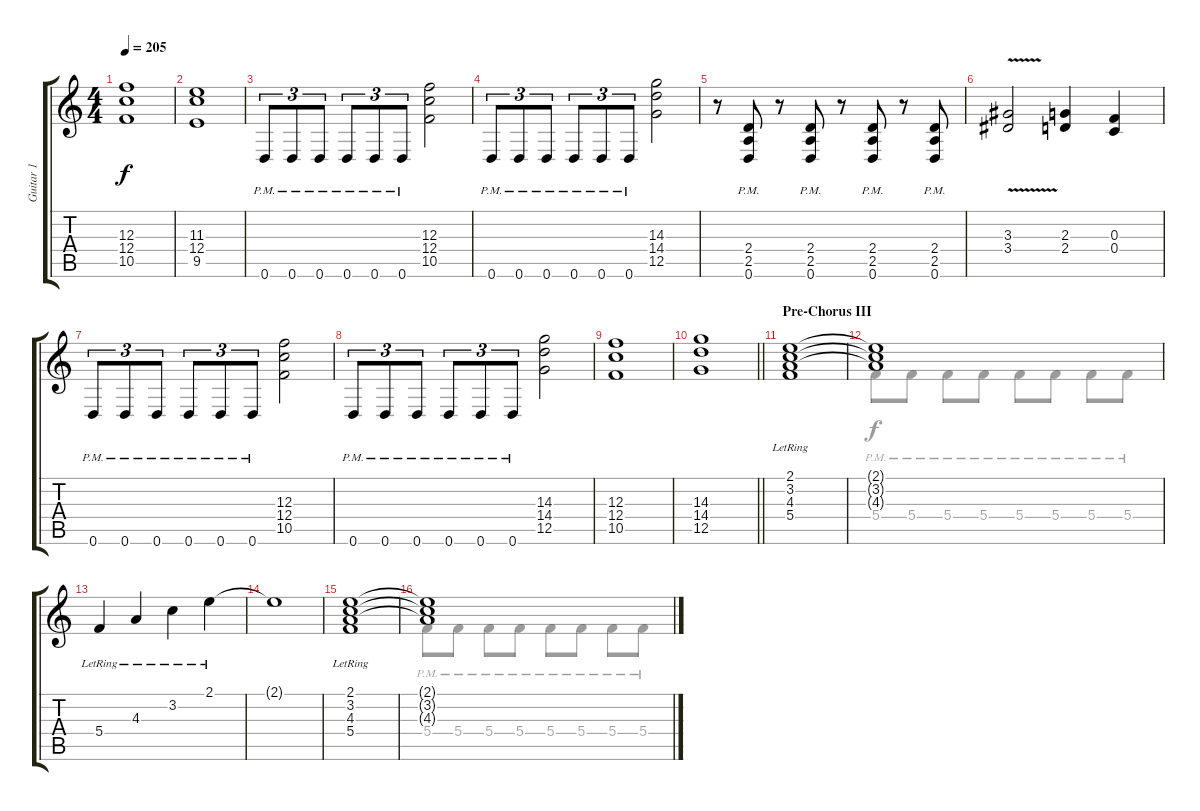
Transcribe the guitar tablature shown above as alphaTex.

\track ("Guitar 1" "Guitar 1") {instrument distortionguitar}
\staff {score tabs}
\tuning (D4 A3 F3 C3 G2 D2) {hide}
\voice
\ts (4 4)
\tempo 205
\clef g2
\ks c
(12.3 12.4 10.5).1{dy f} |
(11.3 12.4 9.5).1 |
0.6{pm}.8{tu (3 2)} 0.6{pm}.8{tu (3 2)} 0.6{pm}.8{tu (3 2)} 0.6{pm}.8{tu (3 2)} 0.6{pm}.8{tu (3 2)} 0.6{pm}.8{tu (3 2)} (12.3 12.4 10.5).2 |
0.6{pm}.8{tu (3 2)} 0.6{pm}.8{tu (3 2)} 0.6{pm}.8{tu (3 2)} 0.6{pm}.8{tu (3 2)} 0.6{pm}.8{tu (3 2)} 0.6{pm}.8{tu (3 2)} (14.3 14.4 12.5).2 |
r.8 (2.4{pm} 2.5{pm} 0.6{pm}).8 r.8 (2.4{pm} 2.5{pm} 0.6{pm}).8 r.8 (2.4{pm} 2.5{pm} 0.6{pm}).8 r.8 (2.4{pm} 2.5{pm} 0.6{pm}).8 |
(3.3{v} 3.4{v}).2 (2.3 2.4).4 (0.3 0.4).4 |
0.6{pm}.8{tu (3 2)} 0.6{pm}.8{tu (3 2)} 0.6{pm}.8{tu (3 2)} 0.6{pm}.8{tu (3 2)} 0.6{pm}.8{tu (3 2)} 0.6{pm}.8{tu (3 2)} (12.3 12.4 10.5).2 |
0.6{pm}.8{tu (3 2)} 0.6{pm}.8{tu (3 2)} 0.6{pm}.8{tu (3 2)} 0.6{pm}.8{tu (3 2)} 0.6{pm}.8{tu (3 2)} 0.6{pm}.8{tu (3 2)} (14.3 14.4 12.5).2 |
(12.3 12.4 10.5).1 |
\barLineRight lightlight
(14.3 14.4 12.5).1 |
\section ("" "Pre-Chorus III")
(2.1{lr} 3.2{lr} 4.3{lr} 5.4{lr}).1 |
(2.1{t} 3.2{t} 4.3{t}).1 |
5.4{lr}.4 4.3{lr}.4 3.2{lr}.4 2.1{lr}.4 |
2.1{t}.1 |
(2.1{lr} 3.2{lr} 4.3{lr} 5.4{lr}).1 |
(2.1{t} 3.2{t} 4.3{t}).1
\voice
\clef g2
\ottava regular
\simile none
\ks c
|
|
|
|
|
|
|
|
|
\barLineRight lightlight
|
|
5.4{pm}.8 5.4{pm}.8 5.4{pm}.8 5.4{pm}.8 5.4{pm}.8 5.4{pm}.8 5.4{pm}.8 5.4{pm}.8 |
|
|
|
5.4{pm}.8 5.4{pm}.8 5.4{pm}.8 5.4{pm}.8 5.4{pm}.8 5.4{pm}.8 5.4{pm}.8 5.4{pm}.8
